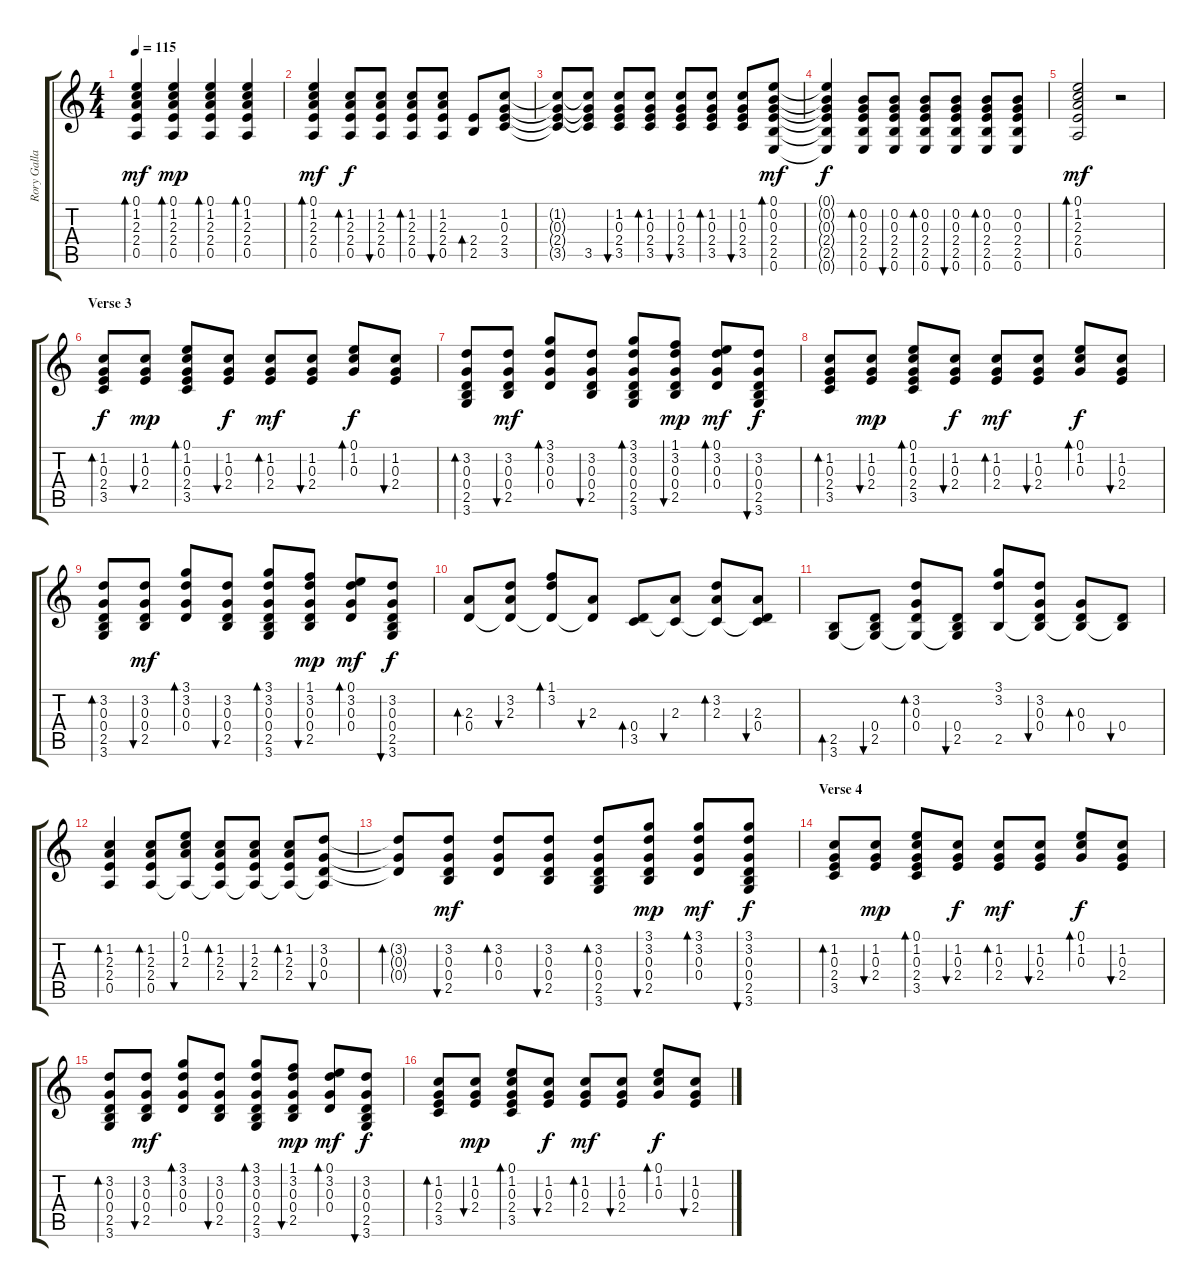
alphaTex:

\track ("Rory Gallagher (Rhythm 2)" "Rory Galla") {instrument acousticguitarsteel}
\staff {score tabs}
\tuning (E4 B3 G3 D3 A2 E2) {hide}
\ts (4 4)
\tempo 115
\clef g2
\ks c
(0.1 1.2 2.3 2.4 0.5).4{bd 240 dy mf} (0.1 1.2 2.3 2.4 0.5).4{bd 120 dy mp} (0.1 1.2 2.3 2.4 0.5).4{bd 120} (0.1 1.2 2.3 2.4 0.5).4{bd 120} |
(0.1 1.2 2.3 2.4 0.5).4{bd 240 dy mf} (1.2 2.3 2.4 0.5).8{bd 120 dy f} (1.2 2.3 2.4 0.5).8{bu 120} (1.2 2.3 2.4 0.5).8{bd 120} (1.2 2.3 2.4 0.5).8{bu 120} (2.4 2.5).8{bd 120} (1.2 0.3 2.4 3.5).8 |
(1.2{t} 0.3{t} 2.4{t} 3.5{t}).8 (1.2{t} 0.3{t} 2.4{t} 3.5).8 (1.2 0.3 2.4 3.5).8{bu 120} (1.2 0.3 2.4 3.5).8{bd 120} (1.2 0.3 2.4 3.5).8{bu 120} (1.2 0.3 2.4 3.5).8{bd 120} (1.2 0.3 2.4 3.5).8{bu 120} (0.1 0.2 0.3 2.4 2.5 0.6).8{bd 240 dy mf} |
(0.1{t} 0.2{t} 0.3{t} 2.4{t} 2.5{t} 0.6{t}).4{dy f} (0.2 0.3 2.4 2.5 0.6).8{bd 120} (0.2 0.3 2.4 2.5 0.6).8{bu 120} (0.2 0.3 2.4 2.5 0.6).8{bd 120} (0.2 0.3 2.4 2.5 0.6).8{bu 120} (0.2 0.3 2.4 2.5 0.6).8{bd 120} (0.2 0.3 2.4 2.5 0.6).8 |
(0.1 1.2 2.3 2.4 0.5).2{bd 240 dy mf} r.2 |
\section ("" "Verse 3")
(1.2 0.3 2.4 3.5).8{bd 60 dy f} (1.2 0.3 2.4).8{bu 60 dy mp} (0.1 1.2 0.3 2.4 3.5).8{bd 60} (1.2 0.3 2.4).8{bu 60 dy f} (1.2 0.3 2.4).8{bd 60 dy mf} (1.2 0.3 2.4).8{bu 60} (0.1 1.2 0.3).8{bd 60 dy f} (1.2 0.3 2.4).8{bu 60} |
(3.2 0.3 0.4 2.5 3.6).8{bd 60} (3.2 0.3 0.4 2.5).8{bu 60 dy mf} (3.1 3.2 0.3 0.4).8{bd 60} (3.2 0.3 0.4 2.5).8{bu 60} (3.1 3.2 0.3 0.4 2.5 3.6).8{bd 60} (1.1 3.2 0.3 0.4 2.5).8{bu 60 dy mp} (0.1 3.2 0.3 0.4).8{bd 60 dy mf} (3.2 0.3 0.4 2.5 3.6).8{bu 60 dy f} |
(1.2 0.3 2.4 3.5).8{bd 60} (1.2 0.3 2.4).8{bu 60 dy mp} (0.1 1.2 0.3 2.4 3.5).8{bd 60} (1.2 0.3 2.4).8{bu 60 dy f} (1.2 0.3 2.4).8{bd 60 dy mf} (1.2 0.3 2.4).8{bu 60} (0.1 1.2 0.3).8{bd 60 dy f} (1.2 0.3 2.4).8{bu 60} |
(3.2 0.3 0.4 2.5 3.6).8{bd 60} (3.2 0.3 0.4 2.5).8{bu 60 dy mf} (3.1 3.2 0.3 0.4).8{bd 60} (3.2 0.3 0.4 2.5).8{bu 60} (3.1 3.2 0.3 0.4 2.5 3.6).8{bd 60} (1.1 3.2 0.3 0.4 2.5).8{bu 60 dy mp} (0.1 3.2 0.3 0.4).8{bd 60 dy mf} (3.2 0.3 0.4 2.5 3.6).8{bu 60 dy f} |
(2.3 0.4).8{bd 60} (3.2 2.3 0.4{t}).8{bu 60} (1.1 3.2 0.4{t}).8{bd 60} (2.3 0.4{t}).8{bu 60} (0.4 3.5).8{bd 60} (2.3 3.5{t}).8{bu 60} (3.2 2.3 3.5{t}).8{bd 60} (2.3 0.4 3.5{t}).8{bu 60} |
(2.5 3.6).8{bd 60} (0.4 2.5 3.6{t}).8{bu 60} (3.2 0.3 0.4 3.6{t}).8{bd 60} (0.4 2.5 3.6{t}).8{bu 60} (3.1 3.2 2.5).8 (3.2 0.3 0.4 2.5{t}).8{bu 60} (0.3 0.4 2.5{t}).8{bd 60} (0.4 2.5{t}).8{bu 60} |
(1.2 2.3 2.4 0.5).4{bd 60} (1.2 2.3 2.4 0.5).8{bd 60} (0.1 1.2 2.3 0.5{t}).8{bu 60} (1.2 2.3 2.4 0.5{t}).8{bd 60} (1.2 2.3 2.4 0.5{t}).8{bu 60} (1.2 2.3 2.4 0.5{t}).8{bd 60} (3.2 0.3 0.4 0.5{t}).8{bu 60} |
(3.2{t} 0.3{t} 0.4{t}).8{bd 60} (3.2 0.3 0.4 2.5).8{bu 60 dy mf} (3.2 0.3 0.4).8{bd 60} (3.2 0.3 0.4 2.5).8{bu 60} (3.2 0.3 0.4 2.5 3.6).8{bd 60} (3.1 3.2 0.3 0.4 2.5).8{bu 60 dy mp} (3.1 3.2 0.3 0.4).8{bd 60 dy mf} (3.1 3.2 0.3 0.4 2.5 3.6).8{bu 60 dy f} |
\section ("" "Verse 4")
(1.2 0.3 2.4 3.5).8{bd 60} (1.2 0.3 2.4).8{bu 60 dy mp} (0.1 1.2 0.3 2.4 3.5).8{bd 60} (1.2 0.3 2.4).8{bu 60 dy f} (1.2 0.3 2.4).8{bd 60 dy mf} (1.2 0.3 2.4).8{bu 60} (0.1 1.2 0.3).8{bd 60 dy f} (1.2 0.3 2.4).8{bu 60} |
(3.2 0.3 0.4 2.5 3.6).8{bd 60} (3.2 0.3 0.4 2.5).8{bu 60 dy mf} (3.1 3.2 0.3 0.4).8{bd 60} (3.2 0.3 0.4 2.5).8{bu 60} (3.1 3.2 0.3 0.4 2.5 3.6).8{bd 60} (1.1 3.2 0.3 0.4 2.5).8{bu 60 dy mp} (0.1 3.2 0.3 0.4).8{bd 60 dy mf} (3.2 0.3 0.4 2.5 3.6).8{bu 60 dy f} |
(1.2 0.3 2.4 3.5).8{bd 60} (1.2 0.3 2.4).8{bu 60 dy mp} (0.1 1.2 0.3 2.4 3.5).8{bd 60} (1.2 0.3 2.4).8{bu 60 dy f} (1.2 0.3 2.4).8{bd 60 dy mf} (1.2 0.3 2.4).8{bu 60} (0.1 1.2 0.3).8{bd 60 dy f} (1.2 0.3 2.4).8{bu 60}
